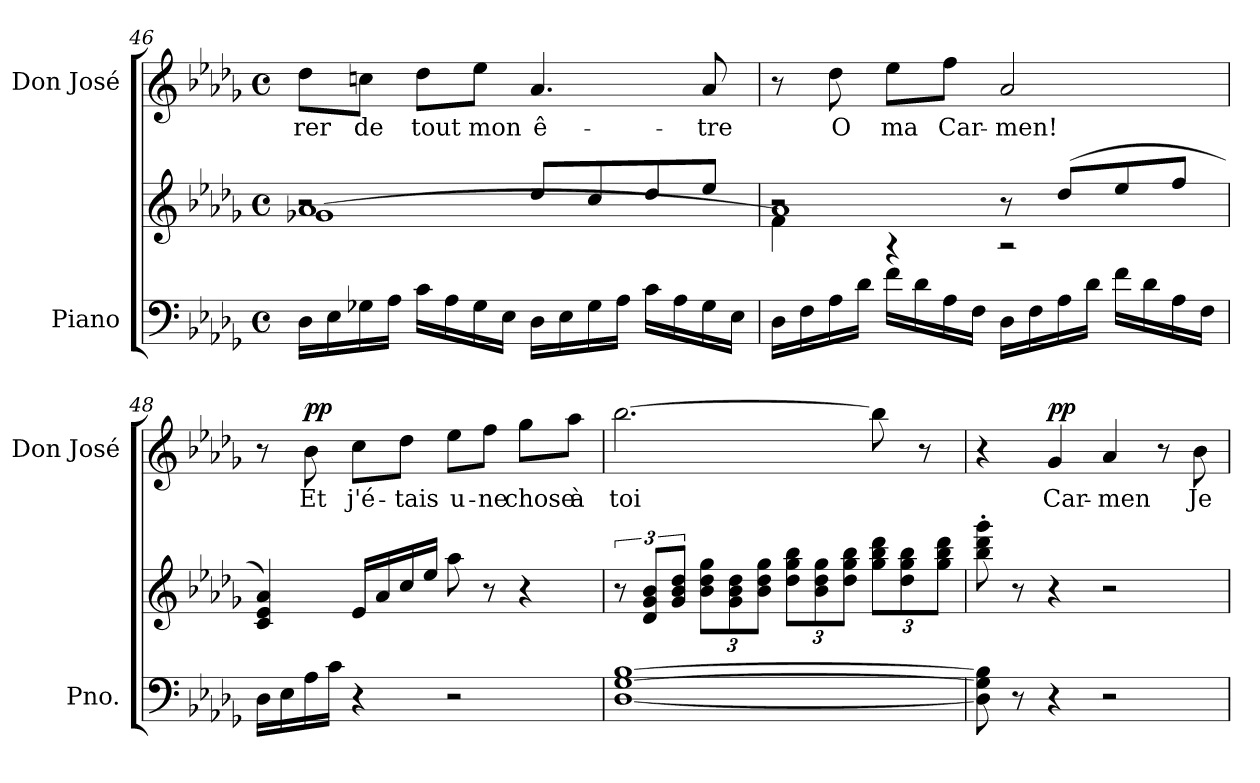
**kern	**kern	**kern	**text	**dynam
*part2	*part2	*part1	*part1	*part1
*staff3	*staff2	*staff1	*staff1	*staff1
*I"Piano	*	*I"Don José	*	*
*I'Pno.	*	*I'Don José	*	*
!!LO:PB:g=z
*clefF4	*clefG2	*clefG2	*	*
*k[b-e-a-d-g-]	*k[b-e-a-d-g-]	*k[b-e-a-d-g-]	*	*
*M4/4	*M4/4	*M4/4	*	*
*met(c)	*met(c)	*met(c)	*	*
=46	=46	=46	=46	=46
*	*^	*	*	*
*	*	*^	*	*	*
16D-\LL	2r	1a-	(1g-X	8dd-\L	-rer	.
16E-\	.	.	.	.	.	.
16G-X\	.	.	.	8ccn\J	de	.
16A-\JJ	.	.	.	.	.	.
16c\LL	.	.	.	8dd-\L	tout	.
16A-\	.	.	.	.	.	.
16G-\	.	.	.	8ee-\J	mon	.
16E-\JJ	.	.	.	.	.	.
16D-\LL	8dd-/L	.	.	4.a-/	ê-	.
16E-\	.	.	.	.	.	.
16G-\	8cc/	.	.	.	.	.
16A-\JJ	.	.	.	.	.	.
16c\LL	8dd-/	.	.	.	.	.
16A-\	.	.	.	.	.	.
16G-\	8ee-/J	.	.	8a-/	-tre	.
16E-\JJ	.	.	.	.	.	.
=47	=47	=47	=47	=47	=47	=47
16D-\LL	2r	1a-	4f\)	8r	.	.
16F\	.	.	.	.	.	.
16A-\	.	.	.	8dd-\	O	.
16d-\JJ	.	.	.	.	.	.
16f\LL	.	.	4rA	8ee-\L	ma	.
16d-\	.	.	.	.	.	.
16A-\	.	.	.	8ff\J	Car-	.
16F\JJ	.	.	.	.	.	.
16D-\LL	8r	.	2rA	2a-/	-men!	.
16F\	.	.	.	.	.	.
16A-\	(8dd-/L	.	.	.	.	.
16d-\JJ	.	.	.	.	.	.
16f\LL	8ee-/	.	.	.	.	.
16d-\	.	.	.	.	.	.
16A-\	8ff/J	.	.	.	.	.
16F\JJ	.	.	.	.	.	.
*	*v	*v	*v	*	*	*
!!LO:LB:g=z
=48	=48	=48	=48	=48
16D-\LL	4c/ 4e-/ 4a-/)	8r	.	.
16E-\	.	.	.	.
!	!	!	!	!LO:DY:a
16A-\	.	8b-\	Et	pp
16c\JJ	.	.	.	.
4r	16e-/LL	8cc\L	j'é-	.
.	16a-/	.	.	.
.	16cc/	8dd-\J	-tais	.
.	16ee-/JJ	.	.	.
2r	8aa-\	8ee-\L	u-	.
.	8r	8ff\J	-ne	.
.	4r	8gg-\L	chose	.
.	.	8aa-\J	à	.
=49	=49	=49	=49	=49
[1D- [1G- [1B-	12r	[2.bb-\	toi	.
.	12d-/ 12g-/ 12b-/L	.	.	.
.	12g-/ 12b-/ 12dd-/J	.	.	.
*	*Xbrackettup	*	*	*
.	12b-\ 12dd-\ 12gg-\L	.	.	.
.	12g-\ 12b-\ 12dd-\	.	.	.
.	12b-\ 12dd-\ 12gg-\J	.	.	.
.	12dd-\ 12gg-\ 12bb-\L	.	.	.
.	12b-\ 12dd-\ 12gg-\	.	.	.
.	12dd-\ 12gg-\ 12bb-\J	.	.	.
.	12gg-\ 12bb-\ 12ddd-\L	8bb-\]	.	.
.	12dd-\ 12gg-\ 12bb-\	.	.	.
.	.	8r	.	.
.	12gg-\ 12bb-\ 12ddd-\J	.	.	.
=50	=50	=50	=50	=50
8D-\] 8G-\] 8B-\]	8bb-\' 8ddd-\' 8ggg-\'	4r	.	.
8r	8r	.	.	.
!	!	!	!	!LO:DY:a
4r	4r	4g-/	Car-	pp
2r	2r	4a-/	-men	.
.	.	8r	.	.
.	.	8b-\	Je	.
=	=	=	=	=
*-	*-	*-	*-	*-
